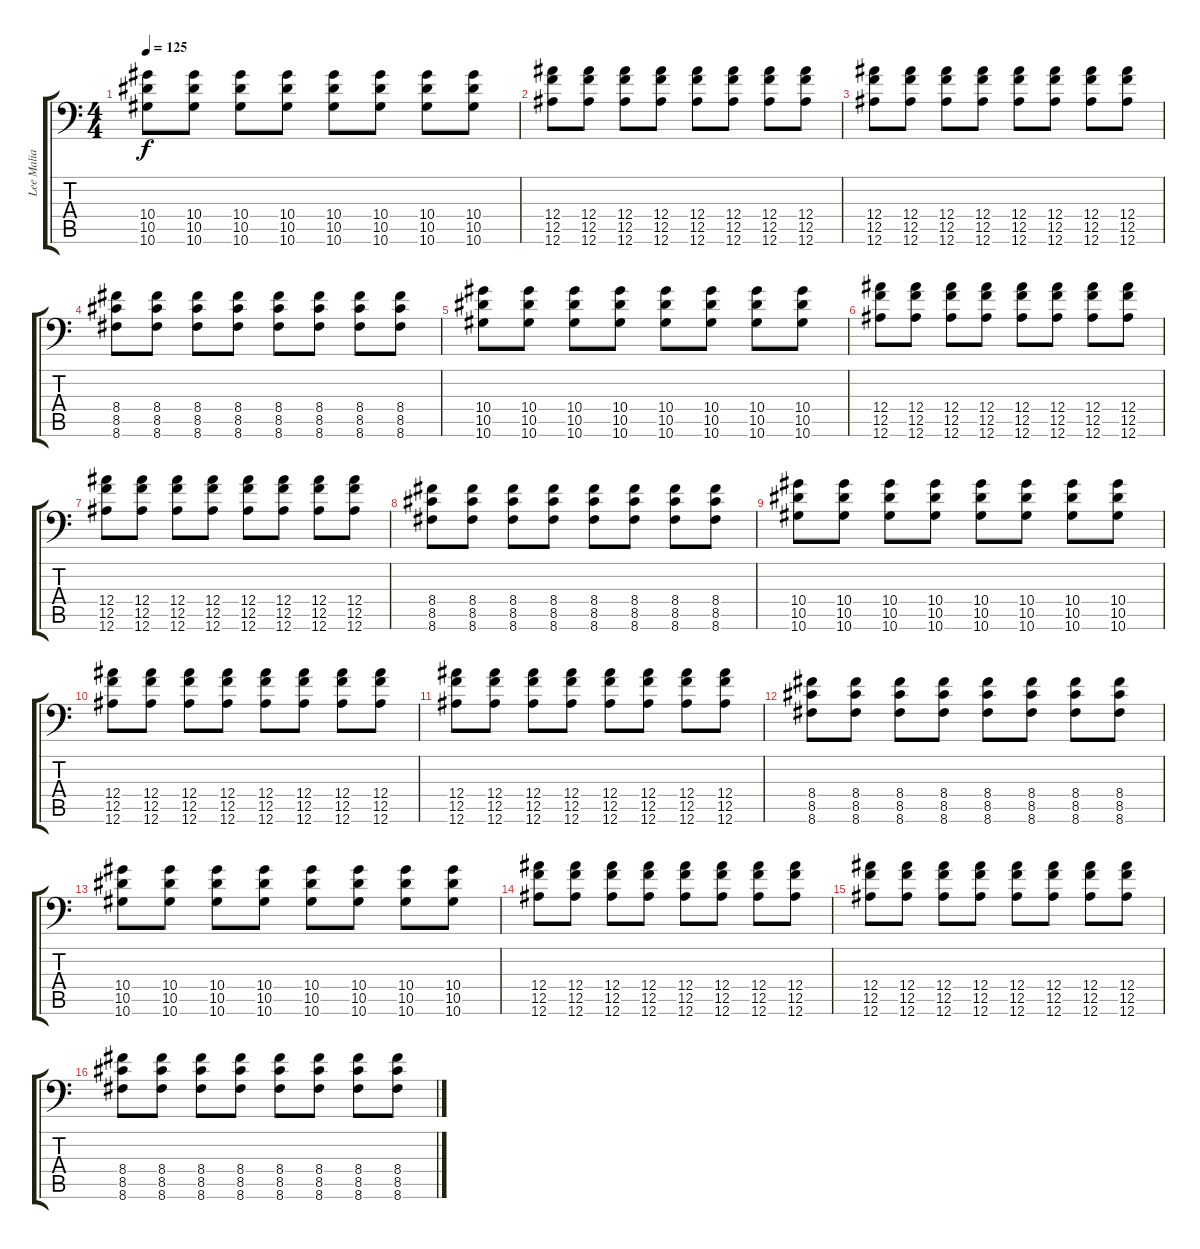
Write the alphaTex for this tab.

\track ("Lee Malia" "Lee Malia") {instrument distortionguitar}
\staff {score tabs}
\tuning (C4 G3 Eb3 Bb2 F2 Bb1) {hide}
\ts (4 4)
\tempo 125
\clef f4
\ks c
(10.4 10.5 10.6).8{dy f} (10.4 10.5 10.6).8 (10.4 10.5 10.6).8 (10.4 10.5 10.6).8 (10.4 10.5 10.6).8 (10.4 10.5 10.6).8 (10.4 10.5 10.6).8 (10.4 10.5 10.6).8 |
(12.4 12.5 12.6).8 (12.4 12.5 12.6).8 (12.4 12.5 12.6).8 (12.4 12.5 12.6).8 (12.4 12.5 12.6).8 (12.4 12.5 12.6).8 (12.4 12.5 12.6).8 (12.4 12.5 12.6).8 |
(12.4 12.5 12.6).8 (12.4 12.5 12.6).8 (12.4 12.5 12.6).8 (12.4 12.5 12.6).8 (12.4 12.5 12.6).8 (12.4 12.5 12.6).8 (12.4 12.5 12.6).8 (12.4 12.5 12.6).8 |
(8.4 8.5 8.6).8 (8.4 8.5 8.6).8 (8.4 8.5 8.6).8 (8.4 8.5 8.6).8 (8.4 8.5 8.6).8 (8.4 8.5 8.6).8 (8.4 8.5 8.6).8 (8.4 8.5 8.6).8 |
(10.4 10.5 10.6).8 (10.4 10.5 10.6).8 (10.4 10.5 10.6).8 (10.4 10.5 10.6).8 (10.4 10.5 10.6).8 (10.4 10.5 10.6).8 (10.4 10.5 10.6).8 (10.4 10.5 10.6).8 |
(12.4 12.5 12.6).8 (12.4 12.5 12.6).8 (12.4 12.5 12.6).8 (12.4 12.5 12.6).8 (12.4 12.5 12.6).8 (12.4 12.5 12.6).8 (12.4 12.5 12.6).8 (12.4 12.5 12.6).8 |
(12.4 12.5 12.6).8 (12.4 12.5 12.6).8 (12.4 12.5 12.6).8 (12.4 12.5 12.6).8 (12.4 12.5 12.6).8 (12.4 12.5 12.6).8 (12.4 12.5 12.6).8 (12.4 12.5 12.6).8 |
(8.4 8.5 8.6).8 (8.4 8.5 8.6).8 (8.4 8.5 8.6).8 (8.4 8.5 8.6).8 (8.4 8.5 8.6).8 (8.4 8.5 8.6).8 (8.4 8.5 8.6).8 (8.4 8.5 8.6).8 |
(10.4 10.5 10.6).8 (10.4 10.5 10.6).8 (10.4 10.5 10.6).8 (10.4 10.5 10.6).8 (10.4 10.5 10.6).8 (10.4 10.5 10.6).8 (10.4 10.5 10.6).8 (10.4 10.5 10.6).8 |
(12.4 12.5 12.6).8 (12.4 12.5 12.6).8 (12.4 12.5 12.6).8 (12.4 12.5 12.6).8 (12.4 12.5 12.6).8 (12.4 12.5 12.6).8 (12.4 12.5 12.6).8 (12.4 12.5 12.6).8 |
(12.4 12.5 12.6).8 (12.4 12.5 12.6).8 (12.4 12.5 12.6).8 (12.4 12.5 12.6).8 (12.4 12.5 12.6).8 (12.4 12.5 12.6).8 (12.4 12.5 12.6).8 (12.4 12.5 12.6).8 |
(8.4 8.5 8.6).8 (8.4 8.5 8.6).8 (8.4 8.5 8.6).8 (8.4 8.5 8.6).8 (8.4 8.5 8.6).8 (8.4 8.5 8.6).8 (8.4 8.5 8.6).8 (8.4 8.5 8.6).8 |
(10.4 10.5 10.6).8 (10.4 10.5 10.6).8 (10.4 10.5 10.6).8 (10.4 10.5 10.6).8 (10.4 10.5 10.6).8 (10.4 10.5 10.6).8 (10.4 10.5 10.6).8 (10.4 10.5 10.6).8 |
(12.4 12.5 12.6).8 (12.4 12.5 12.6).8 (12.4 12.5 12.6).8 (12.4 12.5 12.6).8 (12.4 12.5 12.6).8 (12.4 12.5 12.6).8 (12.4 12.5 12.6).8 (12.4 12.5 12.6).8 |
(12.4 12.5 12.6).8 (12.4 12.5 12.6).8 (12.4 12.5 12.6).8 (12.4 12.5 12.6).8 (12.4 12.5 12.6).8 (12.4 12.5 12.6).8 (12.4 12.5 12.6).8 (12.4 12.5 12.6).8 |
(8.4 8.5 8.6).8 (8.4 8.5 8.6).8 (8.4 8.5 8.6).8 (8.4 8.5 8.6).8 (8.4 8.5 8.6).8 (8.4 8.5 8.6).8 (8.4 8.5 8.6).8 (8.4 8.5 8.6).8
